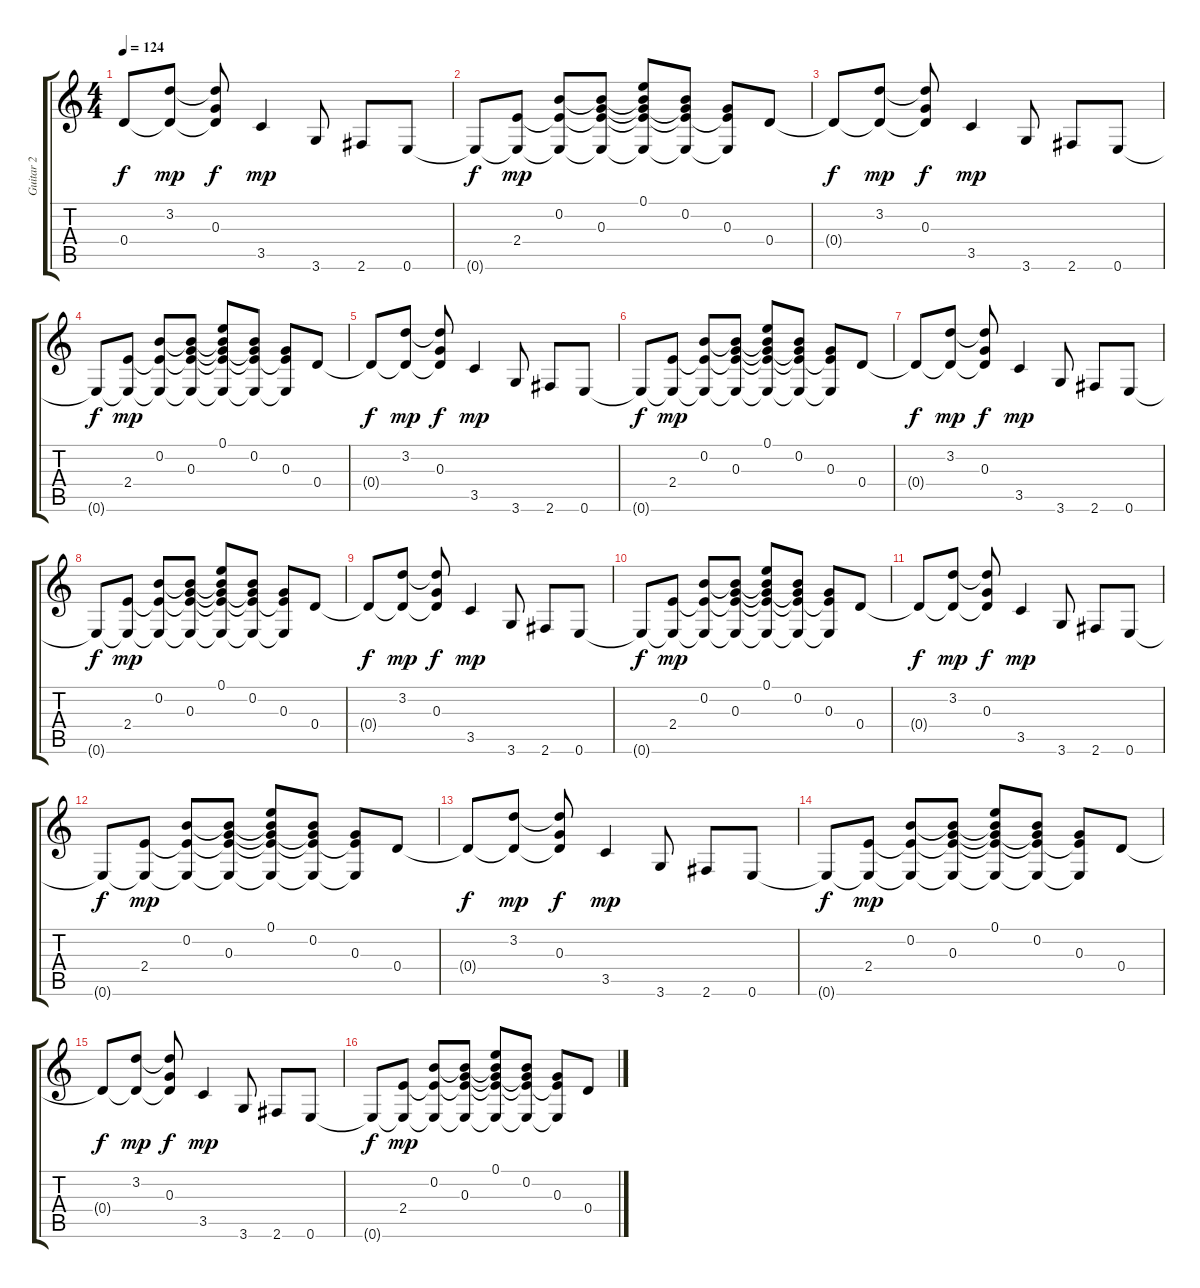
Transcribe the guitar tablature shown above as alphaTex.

\track ("Guitar 2" "Guitar 2") {instrument overdrivenguitar}
\staff {score tabs}
\tuning (E4 B3 G3 D3 A2 E2) {hide}
\ts (4 4)
\tempo 124
\clef g2
\ks c
0.4{t}.8{dy f} (3.2 0.4{t}).8{dy mp} (3.2{t} 0.3 0.4{t}).8{dy f} 3.5.4{dy mp} 3.6.8 2.6.8 0.6.8 |
0.6{t}.8{dy f} (2.4 0.6{t}).8{dy mp} (0.2 2.4{t} 0.6{t}).8 (0.2{t} 0.3 2.4{t} 0.6{t}).8 (0.1 0.2{t} 0.3{t} 2.4{t} 0.6{t}).8 (0.2 0.3{t} 2.4{t} 0.6{t}).8 (0.3 2.4{t} 0.6{t}).8 0.4.8 |
0.4{t}.8{dy f} (3.2 0.4{t}).8{dy mp} (3.2{t} 0.3 0.4{t}).8{dy f} 3.5.4{dy mp} 3.6.8 2.6.8 0.6.8 |
0.6{t}.8{dy f} (2.4 0.6{t}).8{dy mp} (0.2 2.4{t} 0.6{t}).8 (0.2{t} 0.3 2.4{t} 0.6{t}).8 (0.1 0.2{t} 0.3{t} 2.4{t} 0.6{t}).8 (0.2 0.3{t} 2.4{t} 0.6{t}).8 (0.3 2.4{t} 0.6{t}).8 0.4.8 |
0.4{t}.8{dy f} (3.2 0.4{t}).8{dy mp} (3.2{t} 0.3 0.4{t}).8{dy f} 3.5.4{dy mp} 3.6.8 2.6.8 0.6.8 |
0.6{t}.8{dy f} (2.4 0.6{t}).8{dy mp} (0.2 2.4{t} 0.6{t}).8 (0.2{t} 0.3 2.4{t} 0.6{t}).8 (0.1 0.2{t} 0.3{t} 2.4{t} 0.6{t}).8 (0.2 0.3{t} 2.4{t} 0.6{t}).8 (0.3 2.4{t} 0.6{t}).8 0.4.8 |
0.4{t}.8{dy f} (3.2 0.4{t}).8{dy mp} (3.2{t} 0.3 0.4{t}).8{dy f} 3.5.4{dy mp} 3.6.8 2.6.8 0.6.8 |
0.6{t}.8{dy f} (2.4 0.6{t}).8{dy mp} (0.2 2.4{t} 0.6{t}).8 (0.2{t} 0.3 2.4{t} 0.6{t}).8 (0.1 0.2{t} 0.3{t} 2.4{t} 0.6{t}).8 (0.2 0.3{t} 2.4{t} 0.6{t}).8 (0.3 2.4{t} 0.6{t}).8 0.4.8 |
0.4{t}.8{dy f} (3.2 0.4{t}).8{dy mp} (3.2{t} 0.3 0.4{t}).8{dy f} 3.5.4{dy mp} 3.6.8 2.6.8 0.6.8 |
0.6{t}.8{dy f} (2.4 0.6{t}).8{dy mp} (0.2 2.4{t} 0.6{t}).8 (0.2{t} 0.3 2.4{t} 0.6{t}).8 (0.1 0.2{t} 0.3{t} 2.4{t} 0.6{t}).8 (0.2 0.3{t} 2.4{t} 0.6{t}).8 (0.3 2.4{t} 0.6{t}).8 0.4.8 |
0.4{t}.8{dy f} (3.2 0.4{t}).8{dy mp} (3.2{t} 0.3 0.4{t}).8{dy f} 3.5.4{dy mp} 3.6.8 2.6.8 0.6.8 |
0.6{t}.8{dy f} (2.4 0.6{t}).8{dy mp} (0.2 2.4{t} 0.6{t}).8 (0.2{t} 0.3 2.4{t} 0.6{t}).8 (0.1 0.2{t} 0.3{t} 2.4{t} 0.6{t}).8 (0.2 0.3{t} 2.4{t} 0.6{t}).8 (0.3 2.4{t} 0.6{t}).8 0.4.8 |
0.4{t}.8{dy f} (3.2 0.4{t}).8{dy mp} (3.2{t} 0.3 0.4{t}).8{dy f} 3.5.4{dy mp} 3.6.8 2.6.8 0.6.8 |
0.6{t}.8{dy f} (2.4 0.6{t}).8{dy mp} (0.2 2.4{t} 0.6{t}).8 (0.2{t} 0.3 2.4{t} 0.6{t}).8 (0.1 0.2{t} 0.3{t} 2.4{t} 0.6{t}).8 (0.2 0.3{t} 2.4{t} 0.6{t}).8 (0.3 2.4{t} 0.6{t}).8 0.4.8 |
0.4{t}.8{dy f} (3.2 0.4{t}).8{dy mp} (3.2{t} 0.3 0.4{t}).8{dy f} 3.5.4{dy mp} 3.6.8 2.6.8 0.6.8 |
0.6{t}.8{dy f} (2.4 0.6{t}).8{dy mp} (0.2 2.4{t} 0.6{t}).8 (0.2{t} 0.3 2.4{t} 0.6{t}).8 (0.1 0.2{t} 0.3{t} 2.4{t} 0.6{t}).8 (0.2 0.3{t} 2.4{t} 0.6{t}).8 (0.3 2.4{t} 0.6{t}).8 0.4.8
